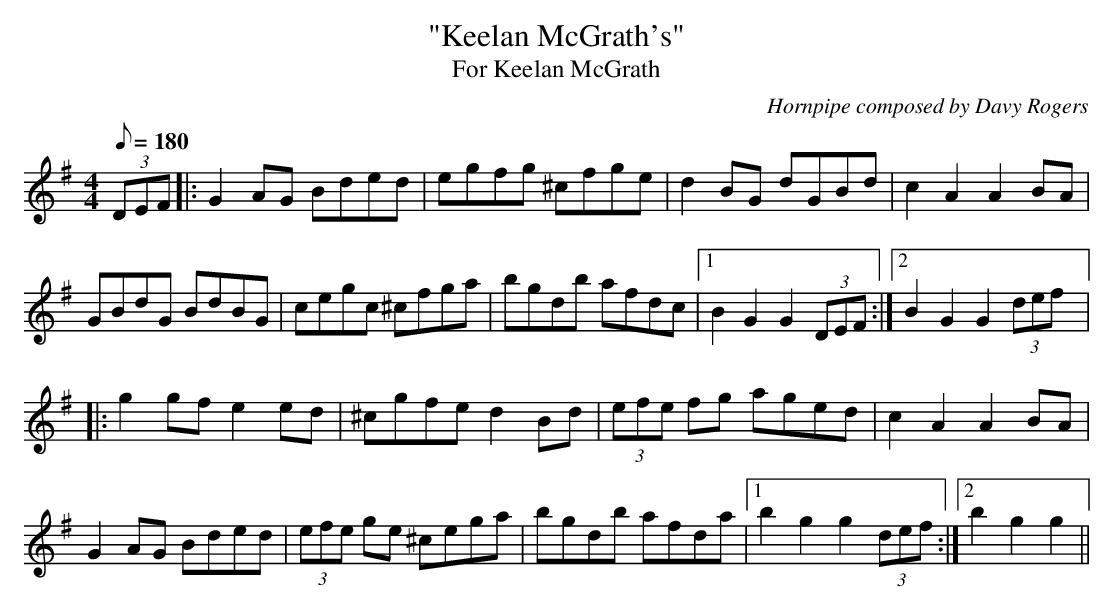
X:1
T:"Keelan McGrath's"
T:For Keelan McGrath
C:Hornpipe composed by Davy Rogers
L:1/8
Q:180
M:4/4
K:G
(3DEF |: G2 AG Bded | egfg ^cfge | d2 BG dGBd | c2 A2 A2 BA |
GBdG BdBG | cegc ^cfga | bgdb afdc |1 B2 G2 G2 (3DEF :|2 B2 G2 G2 (3def |:
g2 gf e2 ed | ^cgfe d2 Bd | (3efe fg aged | c2 A2 A2 BA |
G2 AG Bded | (3efe ge ^cega | bgdb afda |1 b2 g2 g2 (3def :|2 b2 g2 g2 ||
